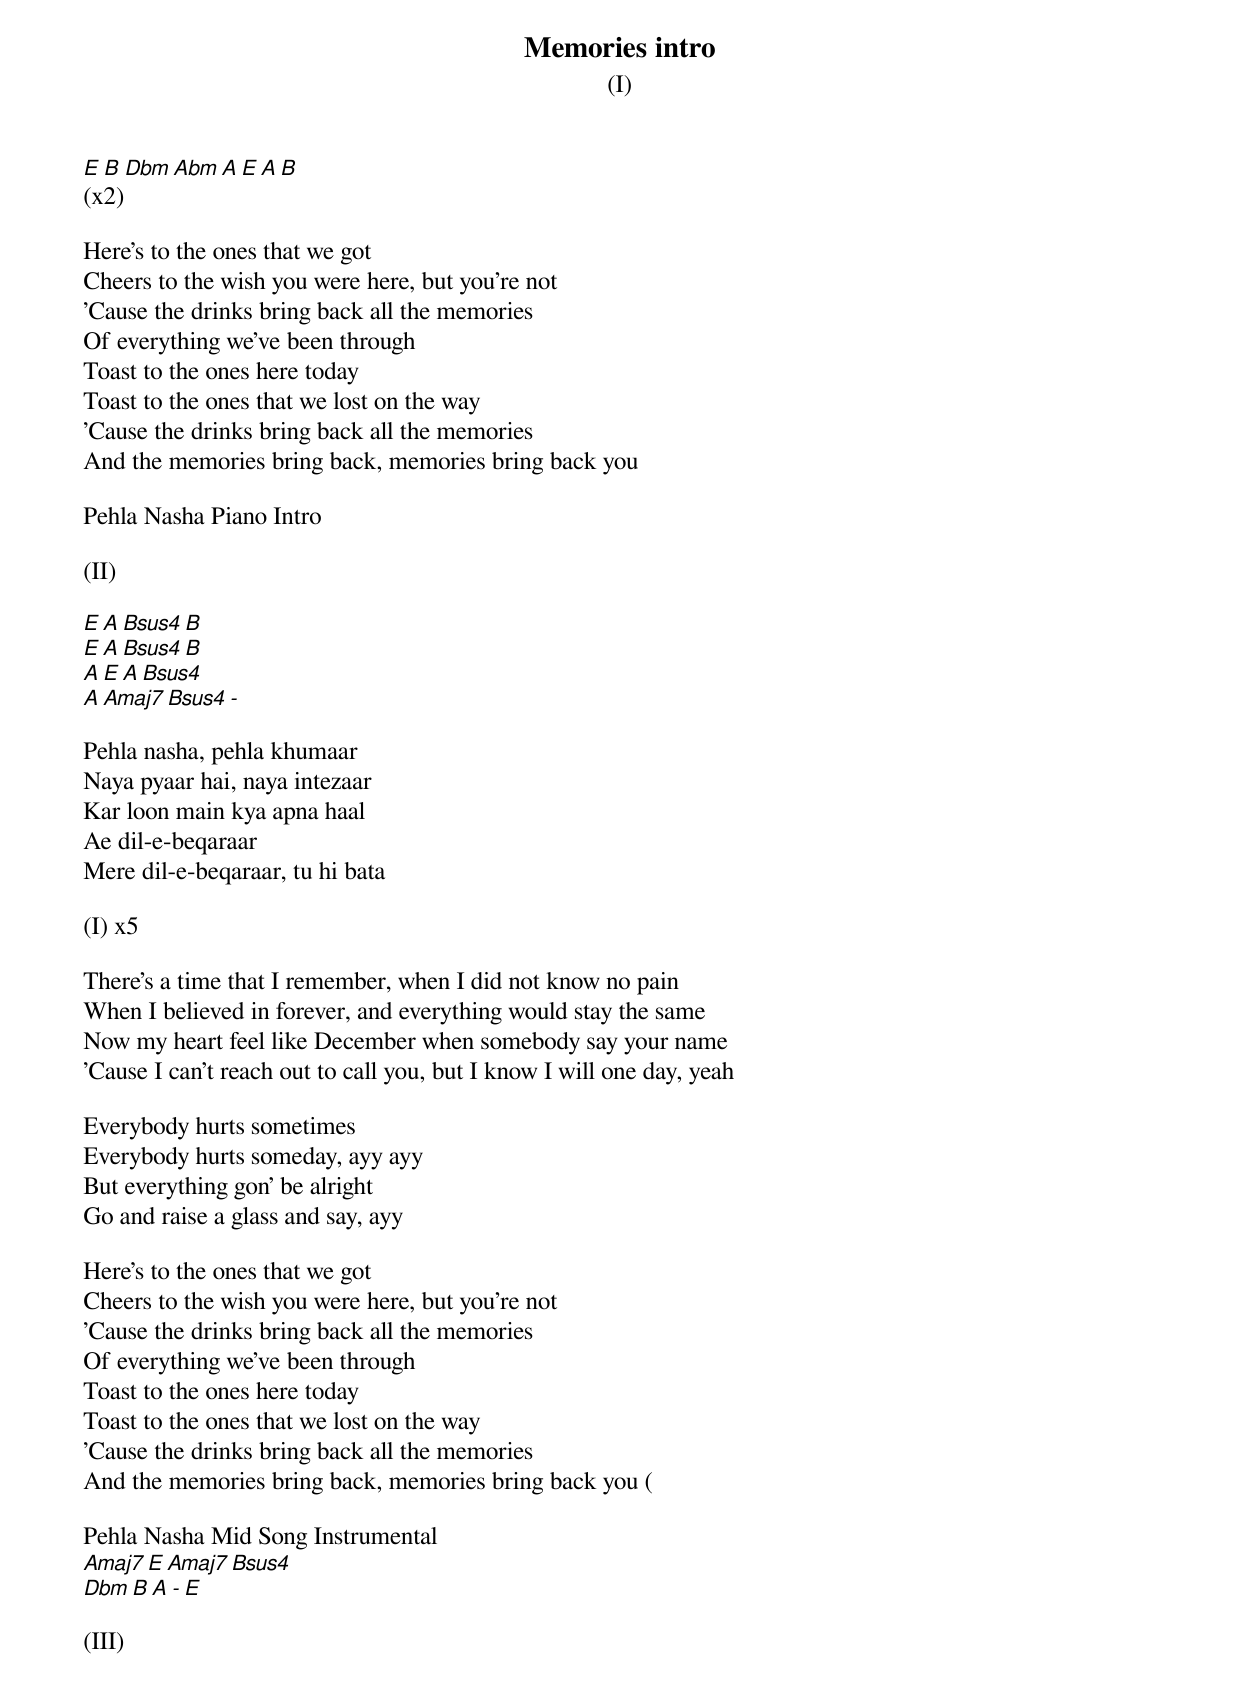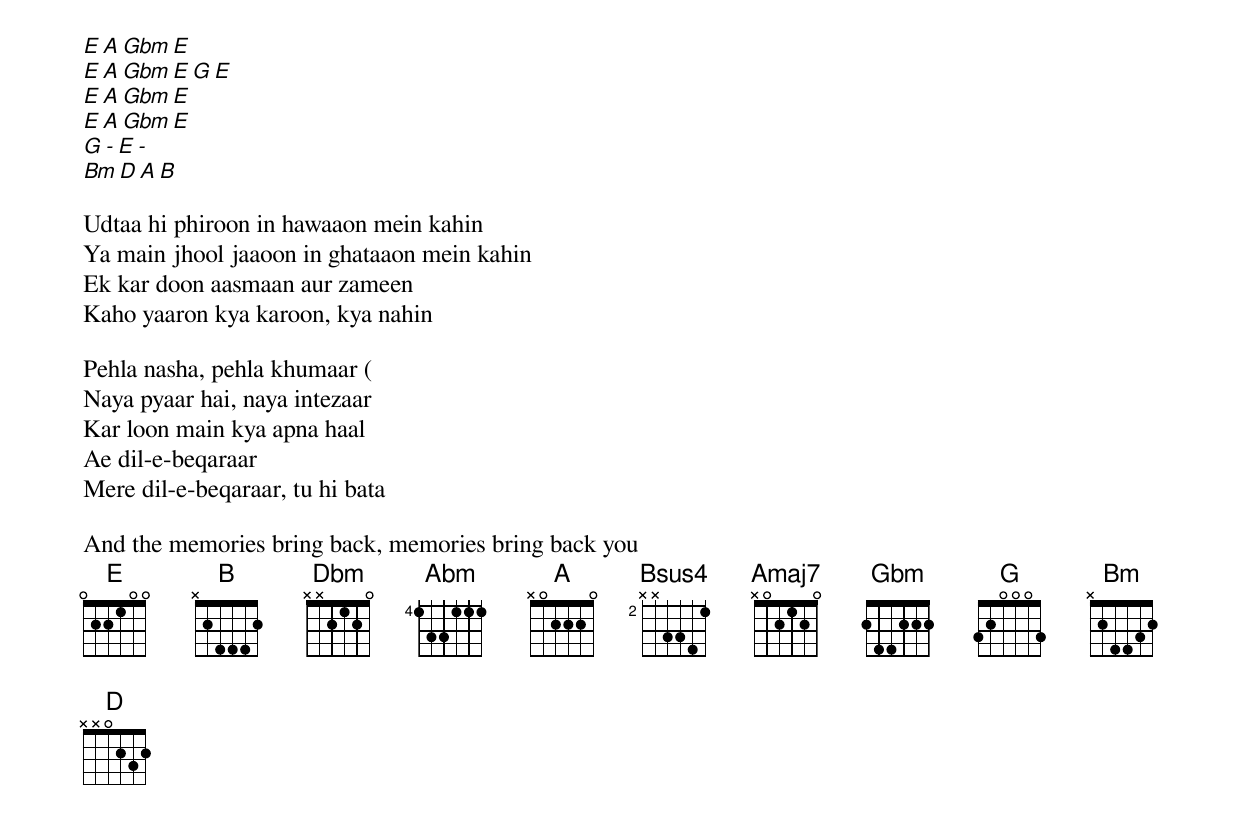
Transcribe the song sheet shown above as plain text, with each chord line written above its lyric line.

Memories intro
(I)
E B Dbm Abm A E A B
(x2)

Here's to the ones that we got
Cheers to the wish you were here, but you're not
'Cause the drinks bring back all the memories
Of everything we've been through
Toast to the ones here today
Toast to the ones that we lost on the way
'Cause the drinks bring back all the memories
And the memories bring back, memories bring back you

Pehla Nasha Piano Intro

(II)

E A Bsus4 B
E A Bsus4 B
A E A Bsus4
A Amaj7 Bsus4 -

Pehla nasha, pehla khumaar
Naya pyaar hai, naya intezaar
Kar loon main kya apna haal
Ae dil-e-beqaraar
Mere dil-e-beqaraar, tu hi bata

(I) x5

There's a time that I remember, when I did not know no pain
When I believed in forever, and everything would stay the same
Now my heart feel like December when somebody say your name
'Cause I can't reach out to call you, but I know I will one day, yeah

Everybody hurts sometimes
Everybody hurts someday, ayy ayy
But everything gon' be alright
Go and raise a glass and say, ayy

Here's to the ones that we got
Cheers to the wish you were here, but you're not
'Cause the drinks bring back all the memories
Of everything we've been through
Toast to the ones here today
Toast to the ones that we lost on the way
'Cause the drinks bring back all the memories
And the memories bring back, memories bring back you (

Pehla Nasha Mid Song Instrumental
Amaj7 E Amaj7 Bsus4
Dbm B A - E

(III)

E A Gbm E
E A Gbm E G E
E A Gbm E
E A Gbm E
G - E -
Bm D A B

Udtaa hi phiroon in hawaaon mein kahin
Ya main jhool jaaoon in ghataaon mein kahin
Ek kar doon aasmaan aur zameen
Kaho yaaron kya karoon, kya nahin

Pehla nasha, pehla khumaar (
Naya pyaar hai, naya intezaar
Kar loon main kya apna haal
Ae dil-e-beqaraar
Mere dil-e-beqaraar, tu hi bata

And the memories bring back, memories bring back you
